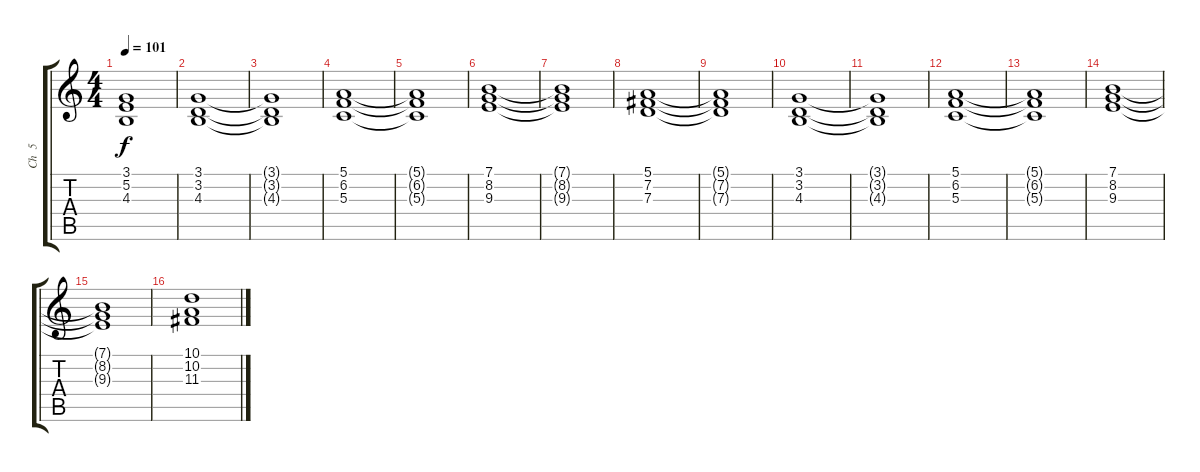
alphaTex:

\track ("Ch  5   " "Ch  5   ") {instrument pad2warm}
\staff {score tabs}
\tuning (E4 B3 G3 D3 A2 E2) {hide}
\ts (4 4)
\tempo 101
\clef g2
\ks c
(3.1{t} 5.2{t} 4.3{t}).1{dy f} |
(3.1 3.2 4.3).1 |
(3.1{t} 3.2{t} 4.3{t}).1 |
(5.1 6.2 5.3).1 |
(5.1{t} 6.2{t} 5.3{t}).1 |
(7.1 8.2 9.3).1 |
(7.1{t} 8.2{t} 9.3{t}).1 |
(5.1 7.2 7.3).1 |
(5.1{t} 7.2{t} 7.3{t}).1 |
(3.1 3.2 4.3).1 |
(3.1{t} 3.2{t} 4.3{t}).1 |
(5.1 6.2 5.3).1 |
(5.1{t} 6.2{t} 5.3{t}).1 |
(7.1 8.2 9.3).1 |
(7.1{t} 8.2{t} 9.3{t}).1 |
(10.1 10.2 11.3).1
